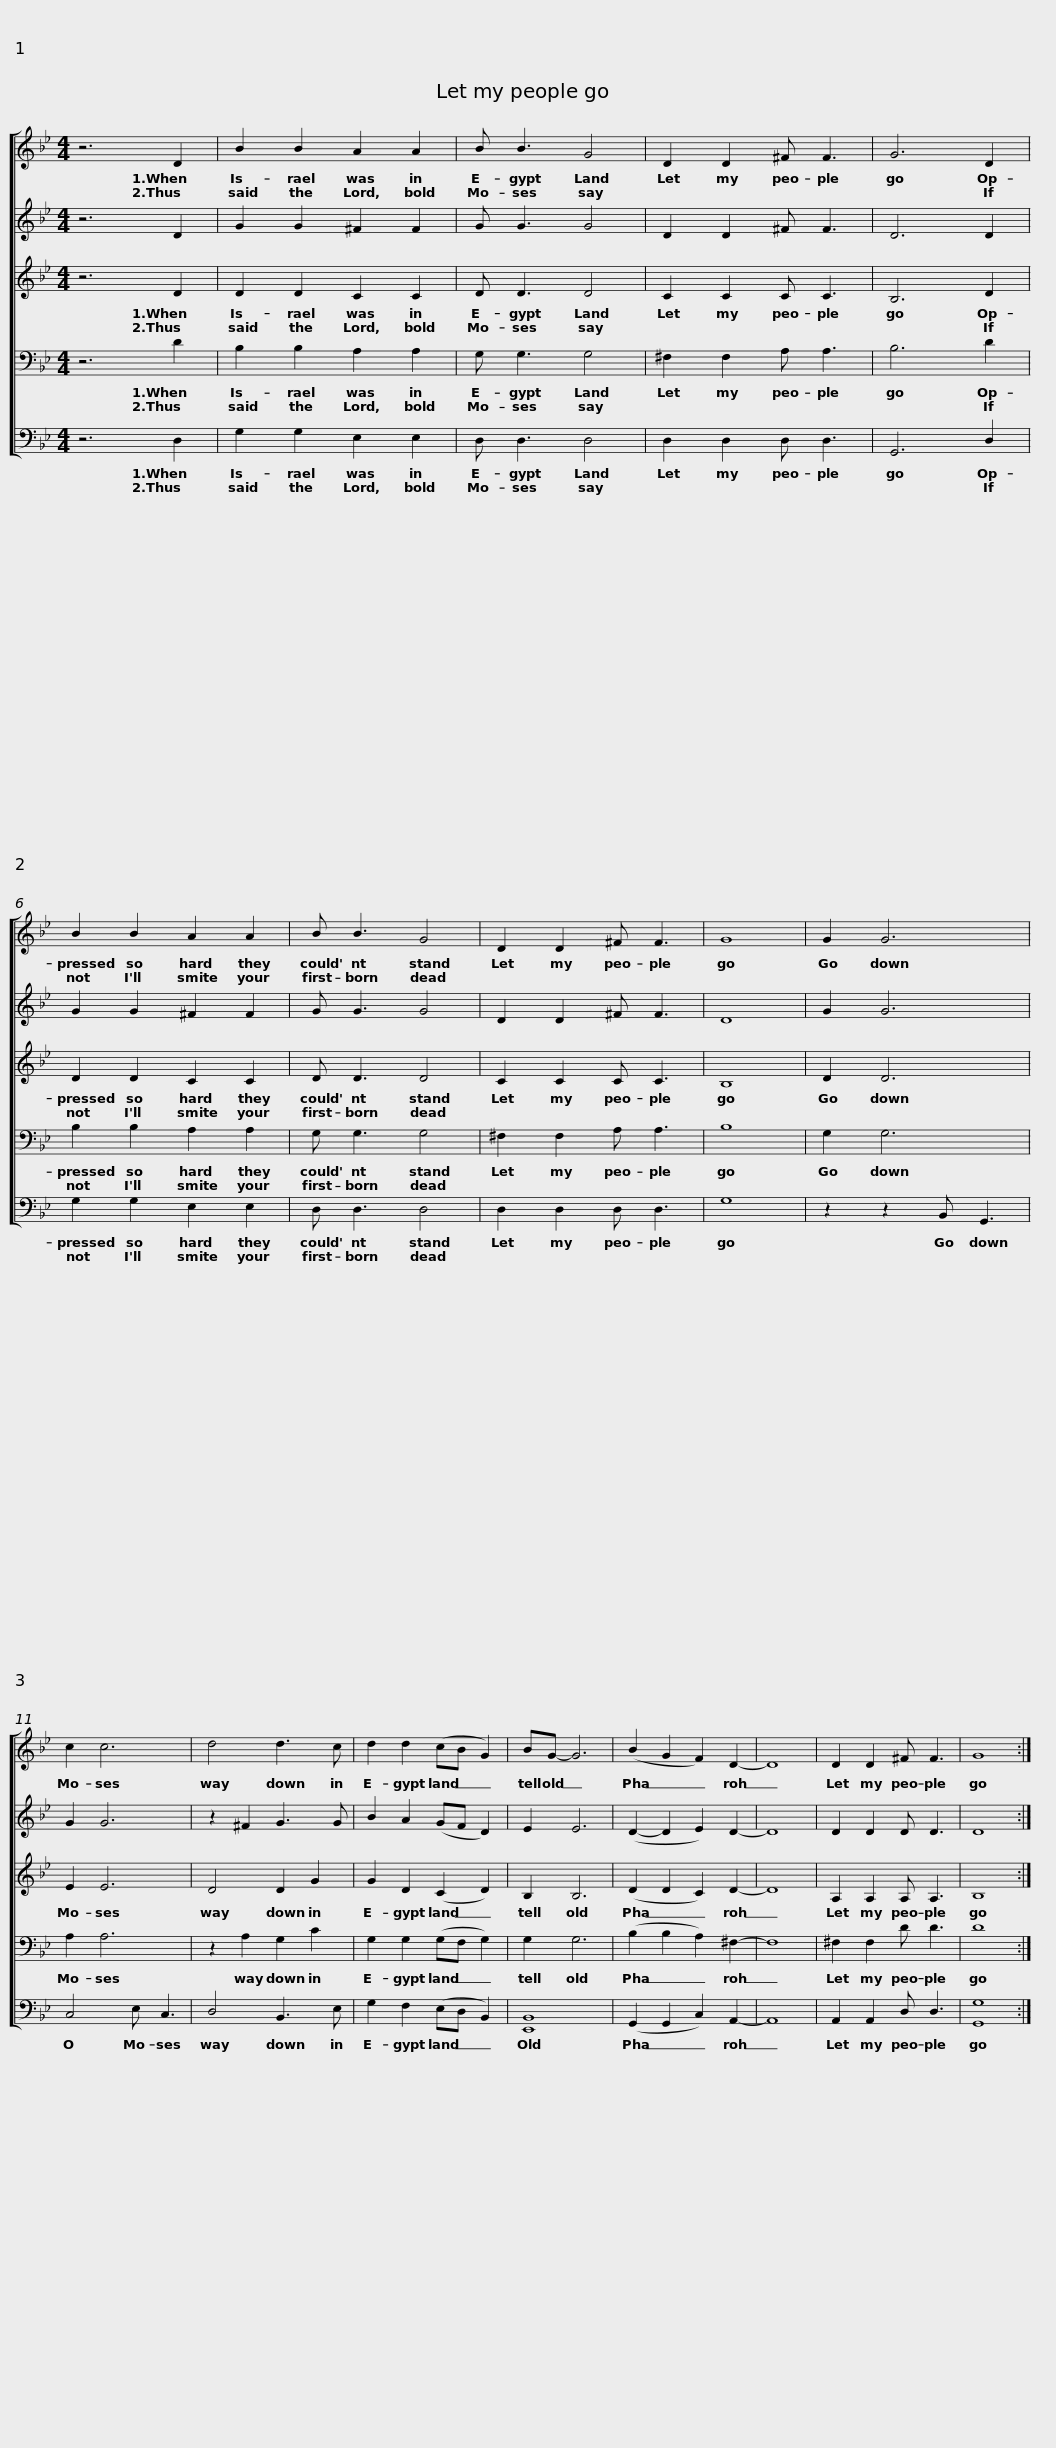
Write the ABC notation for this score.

X:1
%%score [ 1 2 3 4 ( 5 6 ) ]
L:1/8
M:4/4
I:linebreak $
K:Bb
V:1 treble
V:2 treble
V:3 treble
V:4 bass
V:5 bass
V:6 bass
V:1
 z6 D2 | B2 B2 A2 A2 | B B3 G4 | D2 D2 ^F F3 | G6 D2 | %5
 B2 B2 A2 A2 | B B3 G4 |$ D2 D2 ^F F3 | G8 | G2 G6 | %10
 c2 c6 | d4 d3 c | d2 d2 (cB G2) | BG- G6 | (B2 G2 F2) D2- | %15
 D8 |$ D2 D2 ^F F3 | G8 :| %18
V:2
 z6 D2 | G2 G2 ^F2 F2 | G G3 G4 | D2 D2 ^F F3 | D6 D2 | %5
 G2 G2 ^F2 F2 | G G3 G4 |$ D2 D2 ^F F3 | D8 | G2 G6 | %10
 G2 G6 | z2 ^F2 G3 G | B2 A2 (GF D2) | E2 E6 | (D2- D2 E2) D2- | %15
 D8 |$ D2 D2 D D3 | D8 :| %18
V:3
 z6 D2 | D2 D2 C2 C2 | D D3 D4 | C2 C2 C C3 | B,6 D2 | %5
 D2 D2 C2 C2 | D D3 D4 |$ C2 C2 C C3 | B,8 | D2 D6 | %10
 E2 E6 | D4 D2 G2 | G2 D2 (C2 D2) | B,2 B,6 | (D2 D2 C2) D2- | %15
 D8 |$ A,2 A,2 A, A,3 | B,8 :| %18
V:4
 z6 D2 | B,2 B,2 A,2 A,2 | G, G,3 G,4 | ^F,2 F,2 A, A,3 | B,6 D2 | %5
 B,2 B,2 A,2 A,2 | G, G,3 G,4 |$ ^F,2 F,2 A, A,3 | B,8 | G,2 G,6 | %10
 A,2 A,6 | z2 A,2 G,2 C2 | G,2 G,2 (G,F, G,2) | G,2 G,6 | (B,2 B,2 A,2) ^F,2- | %15
 F,8 |$ ^F,2 F,2 D D3 | D8 :| %18
V:5
 z6 D,2 | G,2 G,2 E,2 E,2 | D, D,3 D,4 | D,2 D,2 D, D,3 | G,,6 D,2 | %5
 G,2 G,2 E,2 E,2 | D, D,3 D,4 |$ D,2 D,2 D, D,3 | G,8 | z2 z2 B,, G,,3 | %10
 C,4 E, C,3 | D,4 B,,3 E, | G,2 F,2 (E,D, B,,2) | B,,8 | (G,,2 G,,2 C,2) A,,2- | %15
 A,,8 |$ A,,2 A,,2 D, D,3 | G,,8 :| %18
V:6
 x8 | x8 | x8 | x8 | x8 | %5
 x8 | x8 |$ x8 | x8 | x8 | %10
 x8 | x8 | x8 | E,,8 | x8 | %15
 x8 |$ x8 | G,8 :| %18
